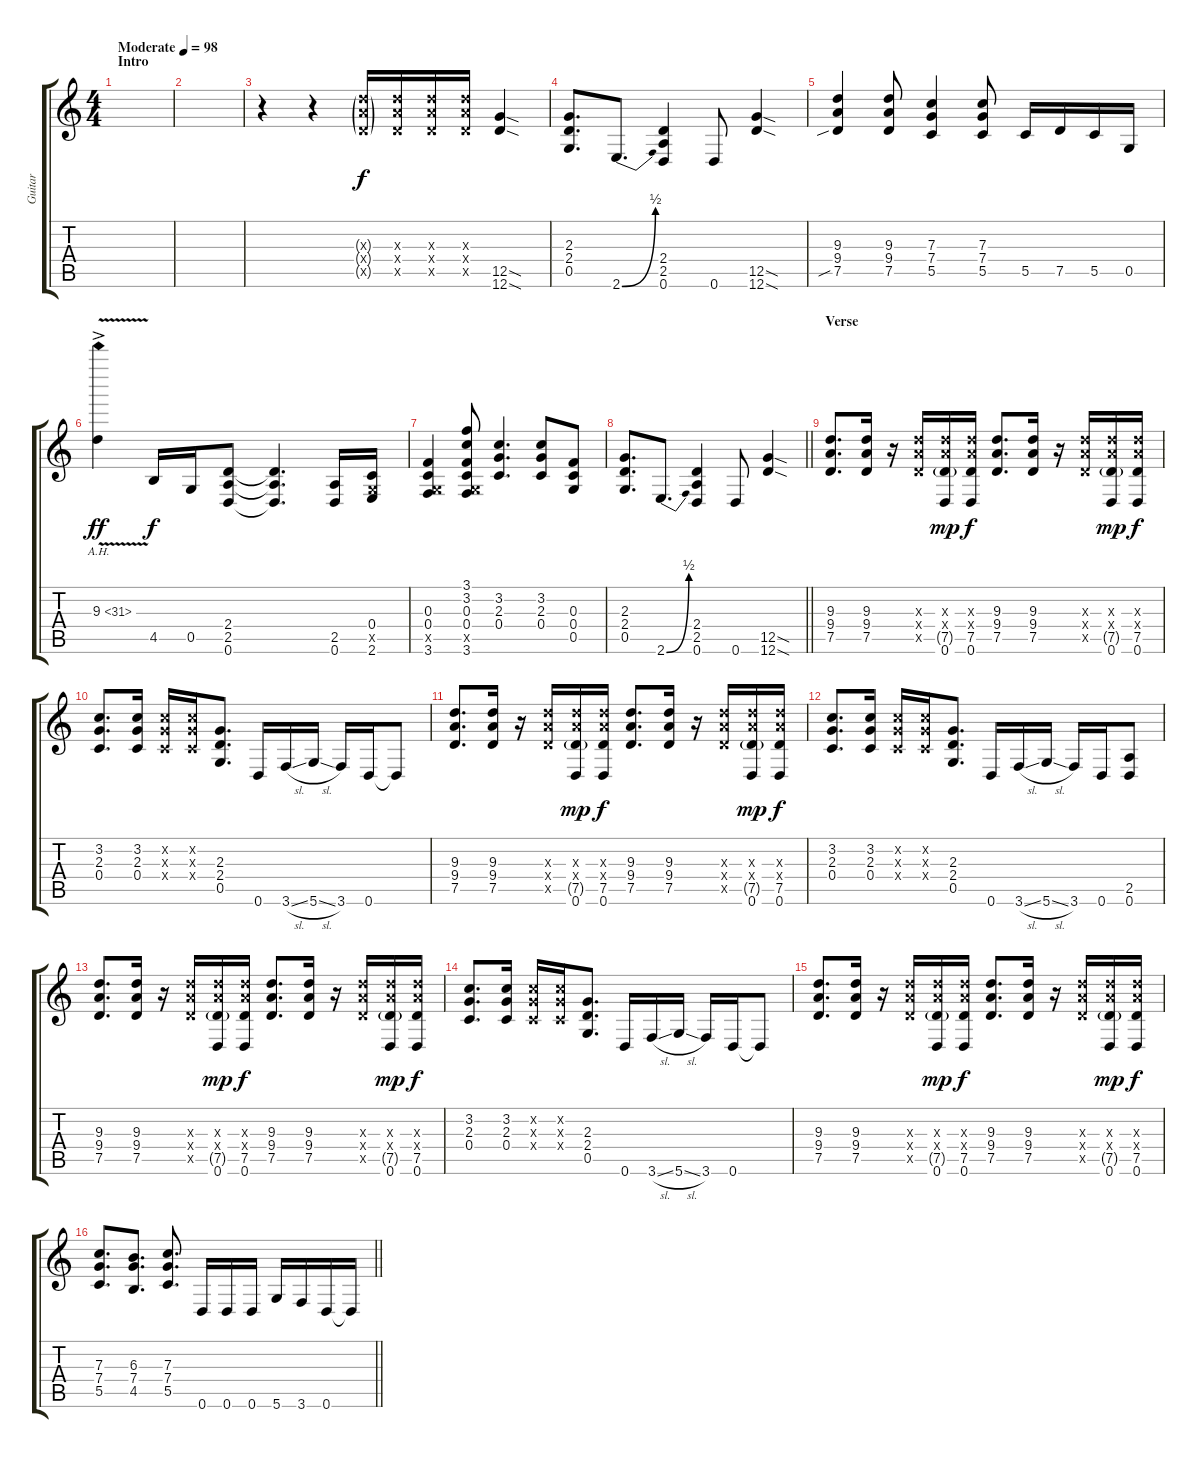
\track ("Guitar" "Guitar") {instrument distortionguitar}
\staff {score tabs}
\tuning (D4 A3 F3 C3 G2 D2) {hide}
\ts (4 4)
\section ("" "Intro")
\tempo (98 "Moderate")
\clef g2
\ks c
|
|
r.4 r.4 (9.3{g x} 9.4{g x} 7.5{g x}).16 (9.3{x} 9.4{x} 7.5{x}).16{dy f} (9.3{x} 9.4{x} 7.5{x}).16 (9.3{x} 9.4{x} 7.5{x}).16 (12.5{sod} 12.6{sod}).4 |
(2.3 2.4 0.5).8{d} 2.6{be (bend 0 0 60 2)}.8{d} (2.4 2.5 0.6).4 0.6.8 (12.5{sod} 12.6{sod}).4 |
(9.3 9.4 7.5{sib}).4 (9.3 9.4 7.5).8 (7.3 7.4 5.5).4 (7.3 7.4 5.5).8 5.5.16 7.5.16 5.5.16 0.5.16 |
9.3{ah 22 v ac}.4{dy ff} 4.5.16{dy f} 0.5.16 (2.4 2.5 0.6).8 (2.4{t} 2.5{t} 0.6{t}).4{d} (2.5 0.6).16 (0.4 0.5{x} 2.6).16 |
(0.3 0.4 0.5{x} 3.6).4 (3.1 3.2 0.3 0.4 0.5{x} 3.6).8 (3.2 2.3 0.4).4{d} (3.2 2.3 0.4).8 (0.3 0.4 0.5).8 |
\barLineRight lightlight
(2.3 2.4 0.5).8{d} 2.6{be (bend 0 0 60 2)}.8{d} (2.4 2.5 0.6).4 0.6.8 (12.5{sod} 12.6{sod}).4 |
\section ("" "Verse")
(9.3 9.4 7.5).8{d} (9.3 9.4 7.5).16 r.16 (9.3{x} 9.4{x} 7.5{x}).16 (9.3{x} 9.4{x} 7.5{g} 0.6).16{dy mp} (9.3{x} 9.4{x} 7.5 0.6).16{dy f} (9.3 9.4 7.5).8{d} (9.3 9.4 7.5).16 r.16 (9.3{x} 9.4{x} 7.5{x}).16 (9.3{x} 9.4{x} 7.5{g} 0.6).16{dy mp} (9.3{x} 9.4{x} 7.5 0.6).16{dy f} |
(3.2 2.3 0.4).8{d} (3.2 2.3 0.4).16 (3.2{x} 2.3{x} 0.4{x}).16 (3.2{x} 2.3{x} 0.4{x}).16 (2.3 2.4 0.5).8{d} 0.6.16 3.6{sl}.16 5.6{sl}.16 3.6.16 0.6.16 0.6{t}.8 |
(9.3 9.4 7.5).8{d} (9.3 9.4 7.5).16 r.16 (9.3{x} 9.4{x} 7.5{x}).16 (9.3{x} 9.4{x} 7.5{g} 0.6).16{dy mp} (9.3{x} 9.4{x} 7.5 0.6).16{dy f} (9.3 9.4 7.5).8{d} (9.3 9.4 7.5).16 r.16 (9.3{x} 9.4{x} 7.5{x}).16 (9.3{x} 9.4{x} 7.5{g} 0.6).16{dy mp} (9.3{x} 9.4{x} 7.5 0.6).16{dy f} |
(3.2 2.3 0.4).8{d} (3.2 2.3 0.4).16 (3.2{x} 2.3{x} 0.4{x}).16 (3.2{x} 2.3{x} 0.4{x}).16 (2.3 2.4 0.5).8{d} 0.6.16 3.6{sl}.16 5.6{sl}.16 3.6.16 0.6.16 (2.5 0.6).8 |
(9.3 9.4 7.5).8{d} (9.3 9.4 7.5).16 r.16 (9.3{x} 9.4{x} 7.5{x}).16 (9.3{x} 9.4{x} 7.5{g} 0.6).16{dy mp} (9.3{x} 9.4{x} 7.5 0.6).16{dy f} (9.3 9.4 7.5).8{d} (9.3 9.4 7.5).16 r.16 (9.3{x} 9.4{x} 7.5{x}).16 (9.3{x} 9.4{x} 7.5{g} 0.6).16{dy mp} (9.3{x} 9.4{x} 7.5 0.6).16{dy f} |
(3.2 2.3 0.4).8{d} (3.2 2.3 0.4).16 (3.2{x} 2.3{x} 0.4{x}).16 (3.2{x} 2.3{x} 0.4{x}).16 (2.3 2.4 0.5).8{d} 0.6.16 3.6{sl}.16 5.6{sl}.16 3.6.16 0.6.16 0.6{t}.8 |
(9.3 9.4 7.5).8{d} (9.3 9.4 7.5).16 r.16 (9.3{x} 9.4{x} 7.5{x}).16 (9.3{x} 9.4{x} 7.5{g} 0.6).16{dy mp} (9.3{x} 9.4{x} 7.5 0.6).16{dy f} (9.3 9.4 7.5).8{d} (9.3 9.4 7.5).16 r.16 (9.3{x} 9.4{x} 7.5{x}).16 (9.3{x} 9.4{x} 7.5{g} 0.6).16{dy mp} (9.3{x} 9.4{x} 7.5 0.6).16{dy f} |
\barLineRight lightlight
(7.3 7.4 5.5).8{d} (6.3 7.4 4.5).8{d} (7.3 7.4 5.5).8{d} 0.6.16 0.6.16 0.6.16 5.6.16 3.6.16 0.6.16 0.6{t}.16
